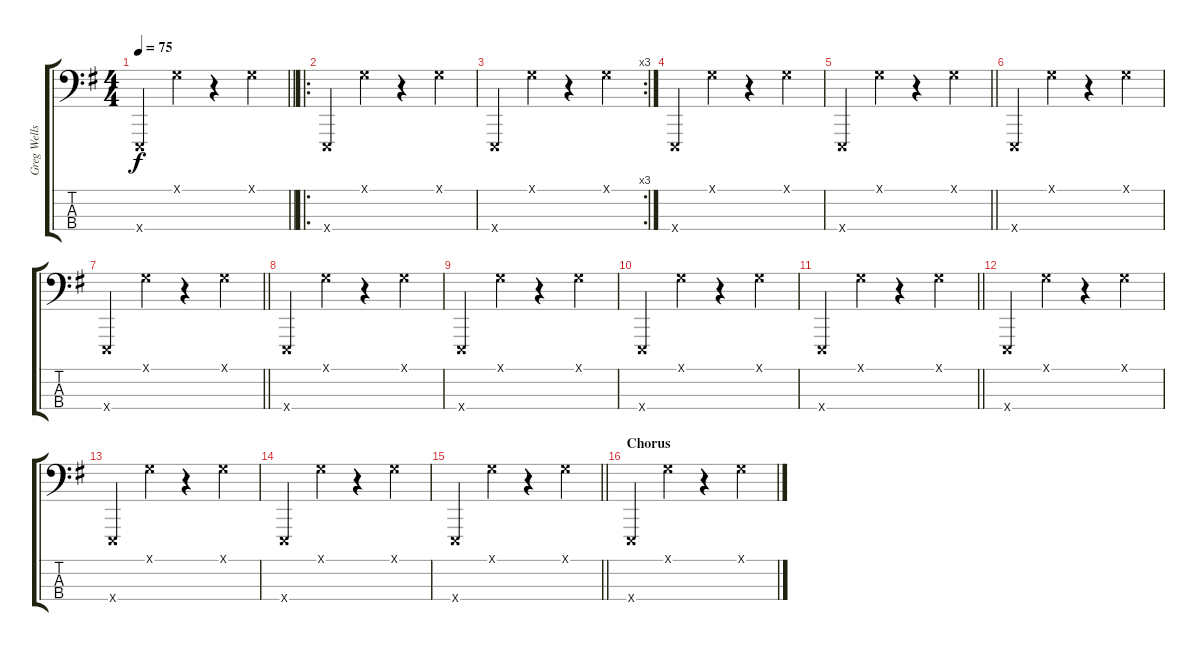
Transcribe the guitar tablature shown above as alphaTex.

\track ("Greg Wells [helped in this recording]" "Greg Wells") {instrument synthdrum}
\staff {score tabs}
\tuning (G2 D2 A1 E1) {hide}
\ts (4 4)
\tempo 75
\clef f4
\barLineRight lightlight
\ks g
0.4{x}.4{dy f} 12.1{x}.4 r.4 12.1{x}.4 |
\ro
0.4{x}.4 12.1{x}.4 r.4 12.1{x}.4 |
\rc 3
0.4{x}.4 12.1{x}.4 r.4 12.1{x}.4 |
0.4{x}.4 12.1{x}.4 r.4 12.1{x}.4 |
\barLineRight lightlight
0.4{x}.4 12.1{x}.4 r.4 12.1{x}.4 |
0.4{x}.4 12.1{x}.4 r.4 12.1{x}.4 |
\barLineRight lightlight
0.4{x}.4 12.1{x}.4 r.4 12.1{x}.4 |
0.4{x}.4 12.1{x}.4 r.4 12.1{x}.4 |
0.4{x}.4 12.1{x}.4 r.4 12.1{x}.4 |
0.4{x}.4 12.1{x}.4 r.4 12.1{x}.4 |
\barLineRight lightlight
0.4{x}.4 12.1{x}.4 r.4 12.1{x}.4 |
0.4{x}.4 12.1{x}.4 r.4 12.1{x}.4 |
0.4{x}.4 12.1{x}.4 r.4 12.1{x}.4 |
0.4{x}.4 12.1{x}.4 r.4 12.1{x}.4 |
\barLineRight lightlight
0.4{x}.4 12.1{x}.4 r.4 12.1{x}.4 |
\section ("" "Chorus")
0.4{x}.4 12.1{x}.4 r.4 12.1{x}.4
